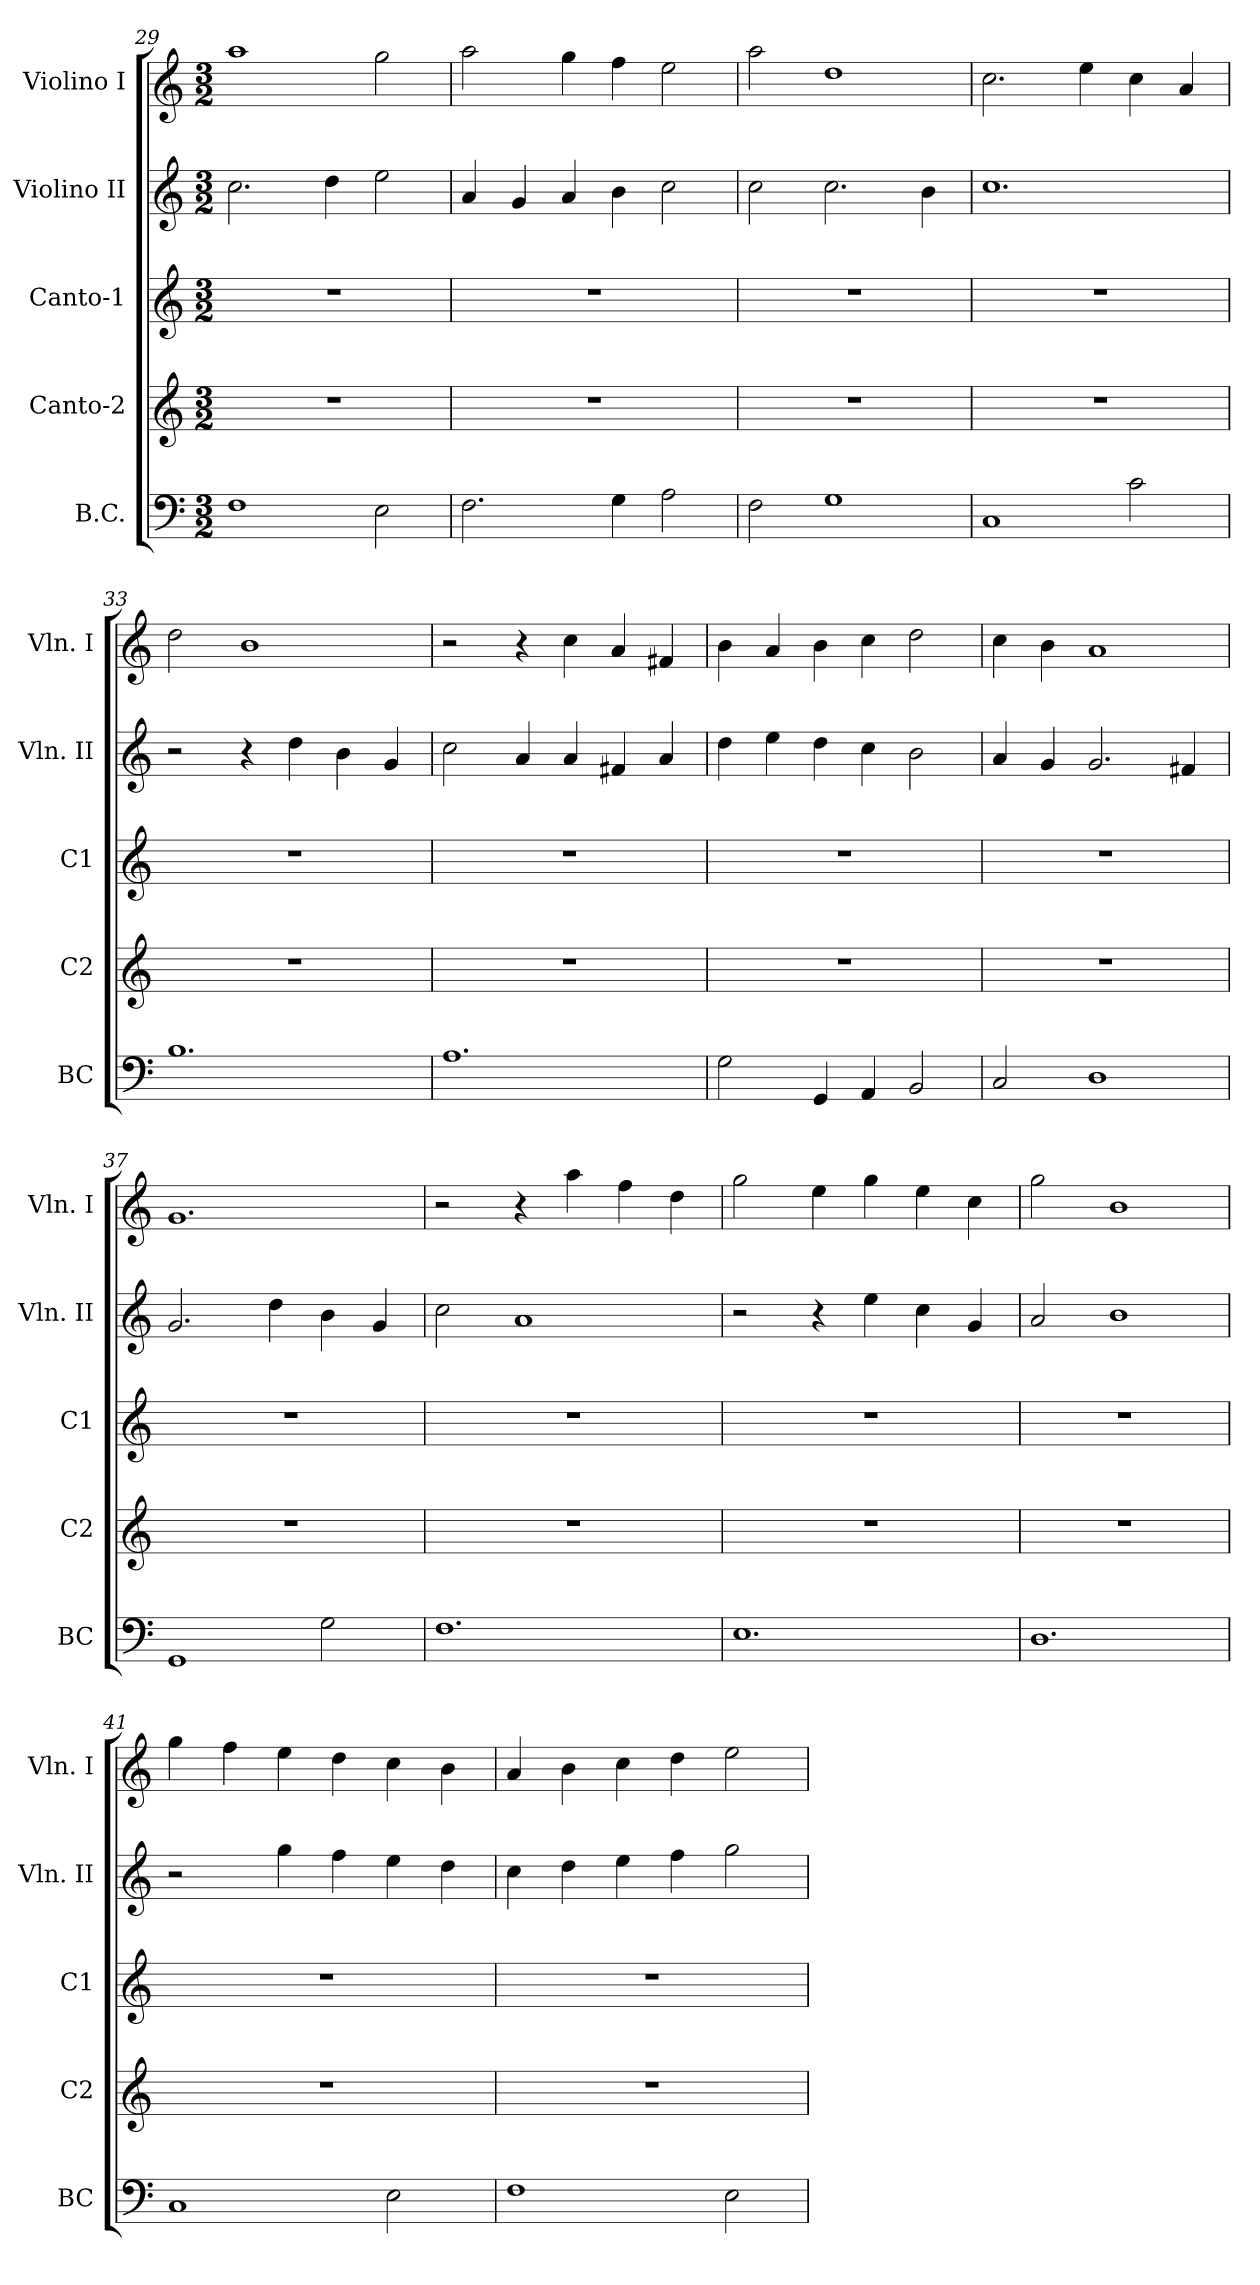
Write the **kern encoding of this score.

**kern	**kern	**kern	**kern	**kern
*part5	*part4	*part3	*part2	*part1
*staff5	*staff4	*staff3	*staff2	*staff1
*I"B.C.	*I"Canto-2	*I"Canto-1	*I"Violino II	*I"Violino I
*I'BC	*I'C2	*I'C1	*I'Vln. II	*I'Vln. I
*clefF4	*clefG2	*clefG2	*clefG2	*clefG2
*k[]	*k[]	*k[]	*k[]	*k[]
*C:	*C:	*C:	*C:	*C:
*M3/2	*M3/2	*M3/2	*M3/2	*M3/2
=29	=29	=29	=29	=29
1F	1.r	1.r	2.cc\	1aa
.	.	.	4dd\	.
2E\	.	.	2ee\	2gg\
=30	=30	=30	=30	=30
2.F\	1.r	1.r	4a/	2aa\
.	.	.	4g/	.
.	.	.	4a/	4gg\
4G\	.	.	4b\	4ff\
2A\	.	.	2cc\	2ee\
=31	=31	=31	=31	=31
2F\	1.r	1.r	2cc\	2aa\
1G	.	.	2.cc\	1dd
.	.	.	4b\	.
=32	=32	=32	=32	=32
1C	1.r	1.r	1.cc	2.cc\
.	.	.	.	4ee\
2c\	.	.	.	4cc\
.	.	.	.	4a/
!!LO:LB:g=z
=33	=33	=33	=33	=33
1.B	1.r	1.r	2r	2dd\
.	.	.	4r	1b
.	.	.	4dd\	.
.	.	.	4b\	.
.	.	.	4g/	.
=34	=34	=34	=34	=34
1.A	1.r	1.r	2cc\	2r
.	.	.	4a/	4r
.	.	.	4a/	4cc\
.	.	.	4f#X/	4a/
.	.	.	4a/	4f#X/
=35	=35	=35	=35	=35
2G\	1.r	1.r	4dd\	4b\
.	.	.	4ee\	4a/
4GG/	.	.	4dd\	4b\
4AA/	.	.	4cc\	4cc\
2BB/	.	.	2b\	2dd\
=36	=36	=36	=36	=36
2C/	1.r	1.r	4a/	4cc\
.	.	.	4g/	4b\
1D	.	.	2.g/	1a
.	.	.	4f#X/	.
=37	=37	=37	=37	=37
1GG	1.r	1.r	2.g/	1.g
.	.	.	4dd\	.
2G\	.	.	4b\	.
.	.	.	4g/	.
=38	=38	=38	=38	=38
1.F	1.r	1.r	2cc\	2r
.	.	.	1a	4r
.	.	.	.	4aa\
.	.	.	.	4ff\
.	.	.	.	4dd\
!!LO:LB:g=z
=39	=39	=39	=39	=39
1.E	1.r	1.r	2r	2gg\
.	.	.	4r	4ee\
.	.	.	4ee\	4gg\
.	.	.	4cc\	4ee\
.	.	.	4g/	4cc\
=40	=40	=40	=40	=40
1.D	1.r	1.r	2a/	2gg\
.	.	.	1b	1b
=41	=41	=41	=41	=41
1C	1.r	1.r	2r	4gg\
.	.	.	.	4ff\
.	.	.	4gg\	4ee\
.	.	.	4ff\	4dd\
2E\	.	.	4ee\	4cc\
.	.	.	4dd\	4b\
=42	=42	=42	=42	=42
1F	1.r	1.r	4cc\	4a/
.	.	.	4dd\	4b\
.	.	.	4ee\	4cc\
.	.	.	4ff\	4dd\
2E\	.	.	2gg\	2ee\
=	=	=	=	=
*-	*-	*-	*-	*-
